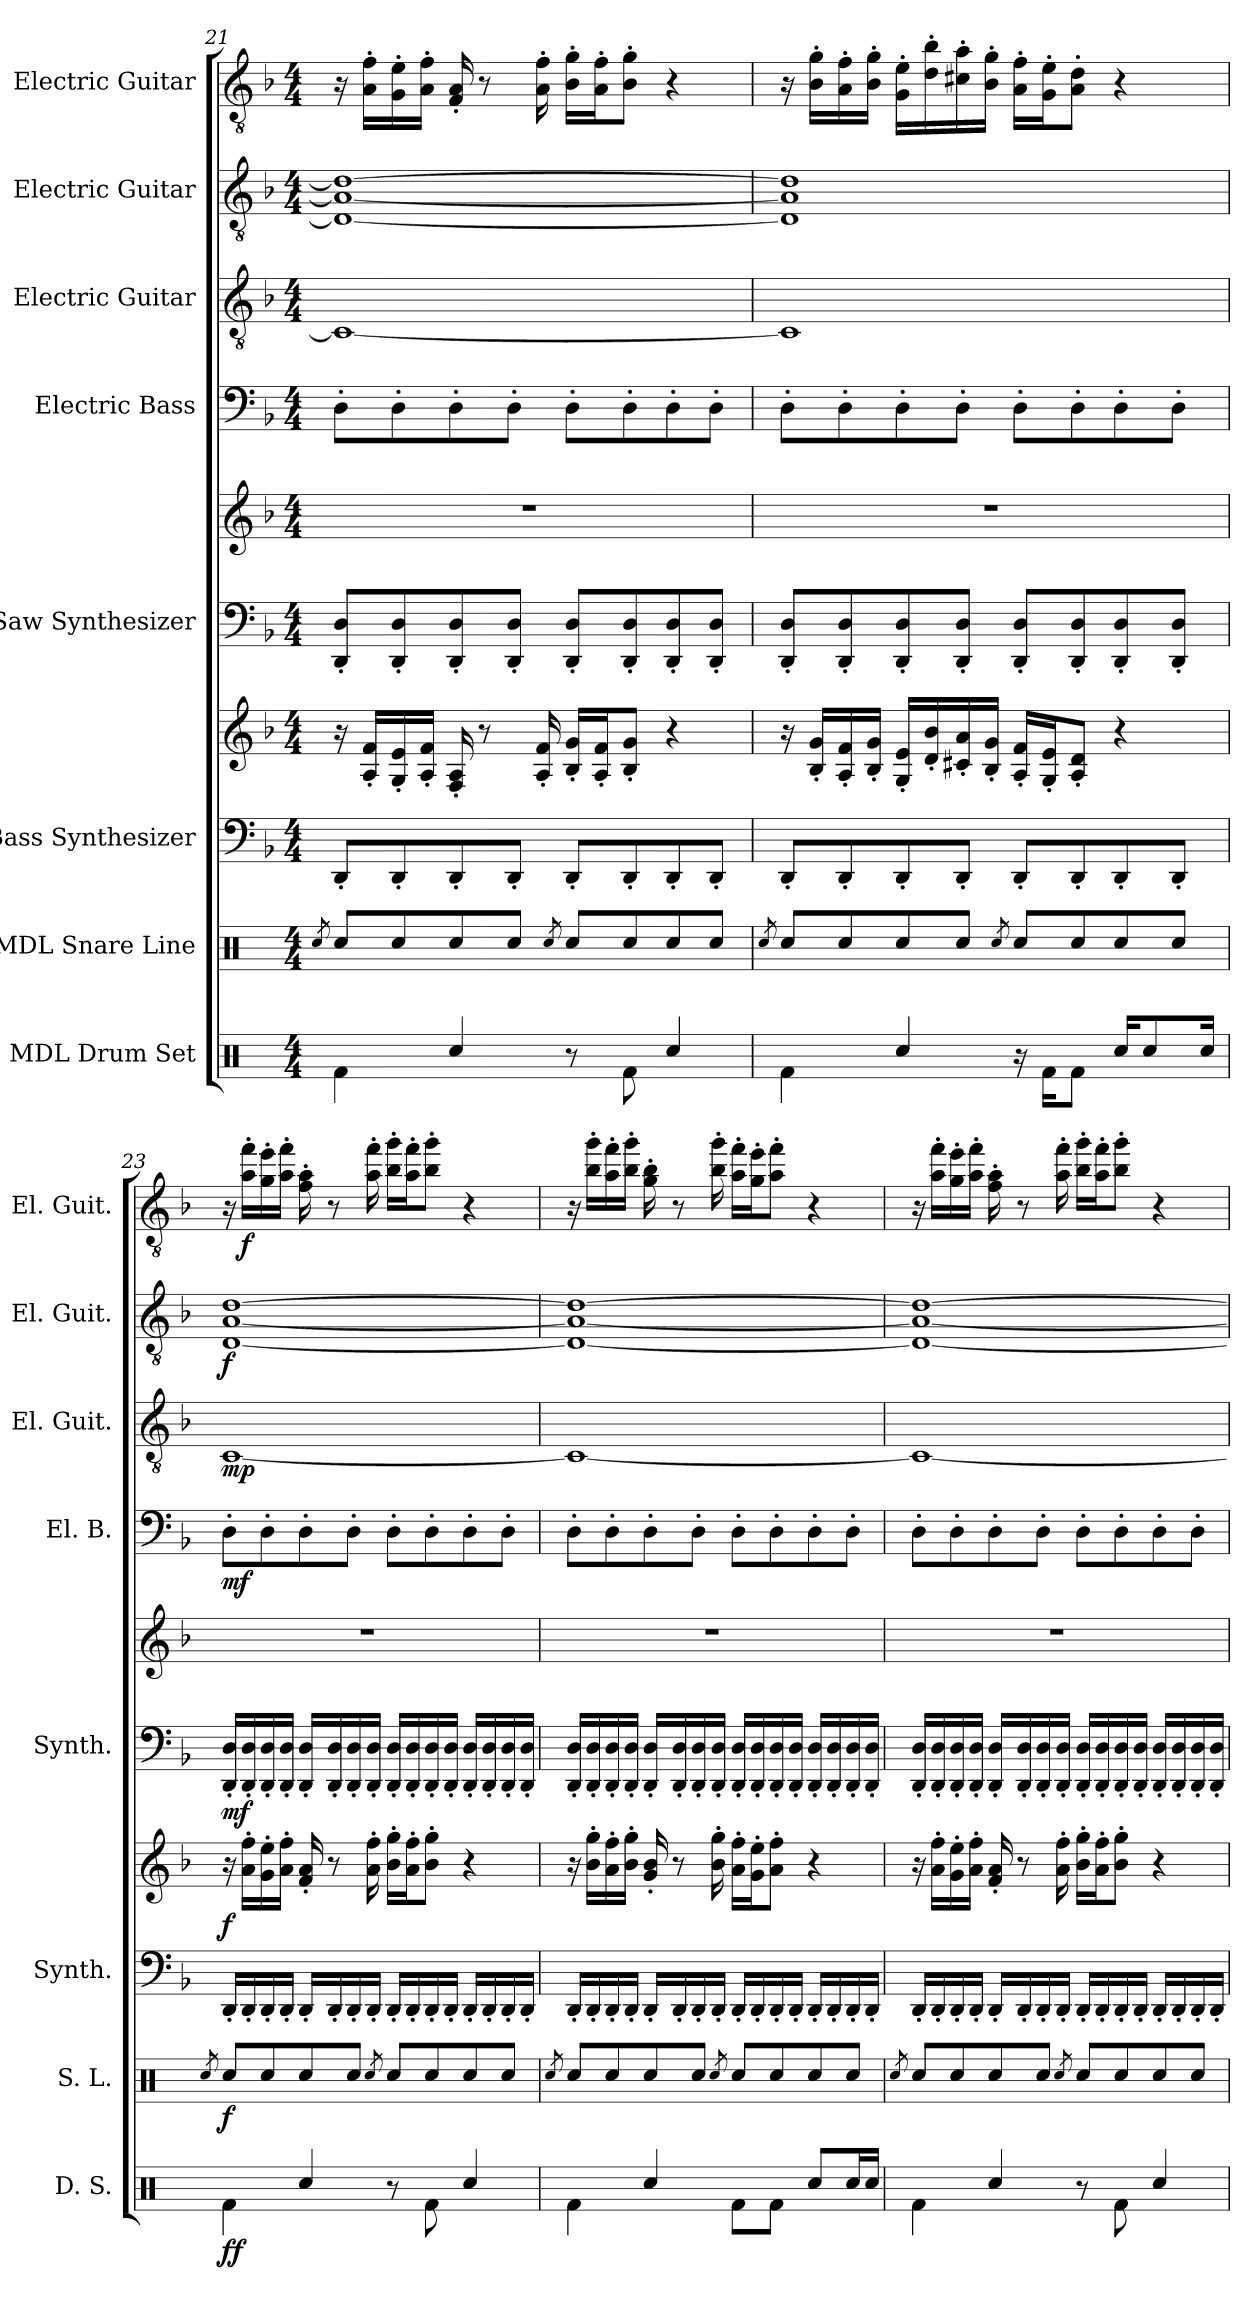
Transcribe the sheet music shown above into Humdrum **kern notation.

**kern	**dynam	**kern	**dynam	**kern	**kern	**dynam	**kern	**kern	**dynam	**kern	**dynam	**kern	**dynam	**kern	**dynam	**kern	**dynam
*part8	*part8	*part7	*part7	*part6	*part6	*part6	*part5	*part5	*part5	*part4	*part4	*part3	*part3	*part2	*part2	*part1	*part1
*staff10	*staff10	*staff9	*staff9	*staff8	*staff7	*staff7/8	*staff6	*staff5	*staff5/6	*staff4	*staff4	*staff3	*staff3	*staff2	*staff2	*staff1	*staff1
*I"MDL Drum Set	*	*I"MDL Snare Line	*	*I"Bass Synthesizer	*	*	*I"Saw Synthesizer	*	*	*I"Electric Bass	*	*I"Electric Guitar	*	*I"Electric Guitar	*	*I"Electric Guitar	*
*I'D. S.	*	*I'S. L.	*	*I'Synth.	*	*	*I'Synth.	*	*	*I'El. B.	*	*I'El. Guit.	*	*I'El. Guit.	*	*I'El. Guit.	*
*clefX	*	*clefX	*	*clefF4	*clefG2	*	*clefF4	*clefG2	*	*clefF4	*	*clefGv2	*	*clefGv2	*	*clefGv2	*
*	*	*	*	*	*	*	*	*	*	*ITrd7c12	*	*	*	*	*	*	*
*k[]	*	*k[]	*	*k[b-]	*k[b-]	*	*k[b-]	*k[b-]	*	*k[b-]	*	*k[b-]	*	*k[b-]	*	*k[b-]	*
*M4/4	*	*M4/4	*	*M4/4	*M4/4	*	*M4/4	*M4/4	*	*M4/4	*	*M4/4	*	*M4/4	*	*M4/4	*
=21	=21	=21	=21	=21	=21	=21	=21	=21	=21	=21	=21	=21	=21	=21	=21	=21	=21
.	.	8qRcc/	.	.	.	.	.	.	.	.	.	.	.	.	.	.	.
4Rf\	.	8Rcc/L	.	8DD'/L	16r	.	8DD/' 8D/'L	1r	.	8DD'\L	.	1C_	.	1D_ 1A_ 1d_	.	16r	.
.	.	.	.	.	16A/' 16f/'LL	.	.	.	.	.	.	.	.	.	.	16A\' 16f\'LL	.
.	.	8Rcc/	.	8DD'/	16G/' 16e/'	.	8DD/' 8D/'	.	.	8DD'\	.	.	.	.	.	16G\' 16e\'	.
.	.	.	.	.	16A/' 16f/'JJ	.	.	.	.	.	.	.	.	.	.	16A\' 16f\'JJ	.
4Rcc/	.	8Rcc/	.	8DD'/	16F/' 16A/'	.	8DD/' 8D/'	.	.	8DD'\	.	.	.	.	.	16F/' 16A/'	.
.	.	.	.	.	8r	.	.	.	.	.	.	.	.	.	.	8r	.
.	.	8Rcc/J	.	8DD'/J	.	.	8DD/' 8D/'J	.	.	8DD'\J	.	.	.	.	.	.	.
.	.	.	.	.	16A/' 16f/'	.	.	.	.	.	.	.	.	.	.	16A\' 16f\'	.
.	.	8qRcc/	.	.	.	.	.	.	.	.	.	.	.	.	.	.	.
8r	.	8Rcc/L	.	8DD'/L	16B-/' 16g/'LL	.	8DD/' 8D/'L	.	.	8DD'\L	.	.	.	.	.	16B-\' 16g\'LL	.
.	.	.	.	.	16A/' 16f/'J	.	.	.	.	.	.	.	.	.	.	16A\' 16f\'J	.
8Rf\	.	8Rcc/	.	8DD'/	8B-/' 8g/'J	.	8DD/' 8D/'	.	.	8DD'\	.	.	.	.	.	8B-\' 8g\'J	.
4Rcc/	.	8Rcc/	.	8DD'/	4r	.	8DD/' 8D/'	.	.	8DD'\	.	.	.	.	.	4r	.
.	.	8Rcc/J	.	8DD'/J	.	.	8DD/' 8D/'J	.	.	8DD'\J	.	.	.	.	.	.	.
!!LO:PB:g=z
=22	=22	=22	=22	=22	=22	=22	=22	=22	=22	=22	=22	=22	=22	=22	=22	=22	=22
.	.	8qRcc/	.	.	.	.	.	.	.	.	.	.	.	.	.	.	.
4Rf\	.	8Rcc/L	.	8DD'/L	16r	.	8DD/' 8D/'L	1r	.	8DD'\L	.	1C]	.	1D] 1A] 1d]	.	16r	.
.	.	.	.	.	16B-/' 16g/'LL	.	.	.	.	.	.	.	.	.	.	16B-\' 16g\'LL	.
.	.	8Rcc/	.	8DD'/	16A/' 16f/'	.	8DD/' 8D/'	.	.	8DD'\	.	.	.	.	.	16A\' 16f\'	.
.	.	.	.	.	16B-/' 16g/'JJ	.	.	.	.	.	.	.	.	.	.	16B-\' 16g\'JJ	.
4Rcc/	.	8Rcc/	.	8DD'/	16G/' 16e/'LL	.	8DD/' 8D/'	.	.	8DD'\	.	.	.	.	.	16G\' 16e\'LL	.
.	.	.	.	.	16d/' 16b-/'	.	.	.	.	.	.	.	.	.	.	16d\' 16b-\'	.
.	.	8Rcc/J	.	8DD'/J	16c#X/' 16a/'	.	8DD/' 8D/'J	.	.	8DD'\J	.	.	.	.	.	16c#X\' 16a\'	.
.	.	.	.	.	16B-/' 16g/'JJ	.	.	.	.	.	.	.	.	.	.	16B-\' 16g\'JJ	.
.	.	8qRcc/	.	.	.	.	.	.	.	.	.	.	.	.	.	.	.
16r	.	8Rcc/L	.	8DD'/L	16A/' 16f/'LL	.	8DD/' 8D/'L	.	.	8DD'\L	.	.	.	.	.	16A\' 16f\'LL	.
16Rf\KL	.	.	.	.	16G/' 16e/'J	.	.	.	.	.	.	.	.	.	.	16G\' 16e\'J	.
8Rf\J	.	8Rcc/	.	8DD'/	8A/' 8d/'J	.	8DD/' 8D/'	.	.	8DD'\	.	.	.	.	.	8A\' 8d\'J	.
16Rcc/KL	.	8Rcc/	.	8DD'/	4r	.	8DD/' 8D/'	.	.	8DD'\	.	.	.	.	.	4r	.
8Rcc/	.	.	.	.	.	.	.	.	.	.	.	.	.	.	.	.	.
.	.	8Rcc/J	.	8DD'/J	.	.	8DD/' 8D/'J	.	.	8DD'\J	.	.	.	.	.	.	.
16Rcc/Jk	.	.	.	.	.	.	.	.	.	.	.	.	.	.	.	.	.
=23	=23	=23	=23	=23	=23	=23	=23	=23	=23	=23	=23	=23	=23	=23	=23	=23	=23
.	.	8qRcc/	.	.	.	.	.	.	.	.	.	.	.	.	.	.	.
!	!LO:DY:b	!	!LO:DY:b	!	!	!LO:DY:b	!	!	!LO:DY:b=2	!	!LO:DY:b	!	!LO:DY:b	!	!LO:DY:b	!	!
4Rf\	ff	8Rcc/L	f	16DD'/LL	16r	f	16DD/' 16D/'LL	1r	mf	8DD'\L	mf	[1C	mp	[1D [1A [1d	f	16r	.
!	!	!	!	!	!	!	!	!	!	!	!	!	!	!	!	!	!LO:DY:b
.	.	.	.	16DD'/	16a\' 16ff\'LL	.	16DD/' 16D/'	.	.	.	.	.	.	.	.	16a\' 16ff\'LL	f
.	.	8Rcc/	.	16DD'/	16g\' 16ee\'	.	16DD/' 16D/'	.	.	8DD'\	.	.	.	.	.	16g\' 16ee\'	.
.	.	.	.	16DD'/JJ	16a\' 16ff\'JJ	.	16DD/' 16D/'JJ	.	.	.	.	.	.	.	.	16a\' 16ff\'JJ	.
4Rcc/	.	8Rcc/	.	16DD'/LL	16f/' 16a/'	.	16DD/' 16D/'LL	.	.	8DD'\	.	.	.	.	.	16f\' 16a\'	.
.	.	.	.	16DD'/	8r	.	16DD/' 16D/'	.	.	.	.	.	.	.	.	8r	.
.	.	8Rcc/J	.	16DD'/	.	.	16DD/' 16D/'	.	.	8DD'\J	.	.	.	.	.	.	.
.	.	.	.	16DD'/JJ	16a\' 16ff\'	.	16DD/' 16D/'JJ	.	.	.	.	.	.	.	.	16a\' 16ff\'	.
.	.	8qRcc/	.	.	.	.	.	.	.	.	.	.	.	.	.	.	.
8r	.	8Rcc/L	.	16DD'/LL	16b-\' 16gg\'LL	.	16DD/' 16D/'LL	.	.	8DD'\L	.	.	.	.	.	16b-\' 16gg\'LL	.
.	.	.	.	16DD'/	16a\' 16ff\'J	.	16DD/' 16D/'	.	.	.	.	.	.	.	.	16a\' 16ff\'J	.
8Rf\	.	8Rcc/	.	16DD'/	8b-\' 8gg\'J	.	16DD/' 16D/'	.	.	8DD'\	.	.	.	.	.	8b-\' 8gg\'J	.
.	.	.	.	16DD'/JJ	.	.	16DD/' 16D/'JJ	.	.	.	.	.	.	.	.	.	.
4Rcc/	.	8Rcc/	.	16DD'/LL	4r	.	16DD/' 16D/'LL	.	.	8DD'\	.	.	.	.	.	4r	.
.	.	.	.	16DD'/	.	.	16DD/' 16D/'	.	.	.	.	.	.	.	.	.	.
.	.	8Rcc/J	.	16DD'/	.	.	16DD/' 16D/'	.	.	8DD'\J	.	.	.	.	.	.	.
.	.	.	.	16DD'/JJ	.	.	16DD/' 16D/'JJ	.	.	.	.	.	.	.	.	.	.
!!LO:PB:g=z
=24	=24	=24	=24	=24	=24	=24	=24	=24	=24	=24	=24	=24	=24	=24	=24	=24	=24
.	.	8qRcc/	.	.	.	.	.	.	.	.	.	.	.	.	.	.	.
4Rf\	.	8Rcc/L	.	16DD'/LL	16r	.	16DD/' 16D/'LL	1r	.	8DD'\L	.	1C_	.	1D_ 1A_ 1d_	.	16r	.
.	.	.	.	16DD'/	16b-\' 16gg\'LL	.	16DD/' 16D/'	.	.	.	.	.	.	.	.	16b-\' 16gg\'LL	.
.	.	8Rcc/	.	16DD'/	16a\' 16ff\'	.	16DD/' 16D/'	.	.	8DD'\	.	.	.	.	.	16a\' 16ff\'	.
.	.	.	.	16DD'/JJ	16b-\' 16gg\'JJ	.	16DD/' 16D/'JJ	.	.	.	.	.	.	.	.	16b-\' 16gg\'JJ	.
4Rcc/	.	8Rcc/	.	16DD'/LL	16g/' 16b-/'	.	16DD/' 16D/'LL	.	.	8DD'\	.	.	.	.	.	16g\' 16b-\'	.
.	.	.	.	16DD'/	8r	.	16DD/' 16D/'	.	.	.	.	.	.	.	.	8r	.
.	.	8Rcc/J	.	16DD'/	.	.	16DD/' 16D/'	.	.	8DD'\J	.	.	.	.	.	.	.
.	.	.	.	16DD'/JJ	16b-\' 16gg\'	.	16DD/' 16D/'JJ	.	.	.	.	.	.	.	.	16b-\' 16gg\'	.
.	.	8qRcc/	.	.	.	.	.	.	.	.	.	.	.	.	.	.	.
8Rf\L	.	8Rcc/L	.	16DD'/LL	16a\' 16ff\'LL	.	16DD/' 16D/'LL	.	.	8DD'\L	.	.	.	.	.	16a\' 16ff\'LL	.
.	.	.	.	16DD'/	16g\' 16ee\'J	.	16DD/' 16D/'	.	.	.	.	.	.	.	.	16g\' 16ee\'J	.
8Rf\J	.	8Rcc/	.	16DD'/	8a\' 8ff\'J	.	16DD/' 16D/'	.	.	8DD'\	.	.	.	.	.	8a\' 8ff\'J	.
.	.	.	.	16DD'/JJ	.	.	16DD/' 16D/'JJ	.	.	.	.	.	.	.	.	.	.
8Rcc/L	.	8Rcc/	.	16DD'/LL	4r	.	16DD/' 16D/'LL	.	.	8DD'\	.	.	.	.	.	4r	.
.	.	.	.	16DD'/	.	.	16DD/' 16D/'	.	.	.	.	.	.	.	.	.	.
16Rcc/L	.	8Rcc/J	.	16DD'/	.	.	16DD/' 16D/'	.	.	8DD'\J	.	.	.	.	.	.	.
16Rcc/JJ	.	.	.	16DD'/JJ	.	.	16DD/' 16D/'JJ	.	.	.	.	.	.	.	.	.	.
!!LO:PB:g=z
=25	=25	=25	=25	=25	=25	=25	=25	=25	=25	=25	=25	=25	=25	=25	=25	=25	=25
.	.	8qRcc/	.	.	.	.	.	.	.	.	.	.	.	.	.	.	.
4Rf\	.	8Rcc/L	.	16DD'/LL	16r	.	16DD/' 16D/'LL	1r	.	8DD'\L	.	1C_	.	1D_ 1A_ 1d_	.	16r	.
.	.	.	.	16DD'/	16a\' 16ff\'LL	.	16DD/' 16D/'	.	.	.	.	.	.	.	.	16a\' 16ff\'LL	.
.	.	8Rcc/	.	16DD'/	16g\' 16ee\'	.	16DD/' 16D/'	.	.	8DD'\	.	.	.	.	.	16g\' 16ee\'	.
.	.	.	.	16DD'/JJ	16a\' 16ff\'JJ	.	16DD/' 16D/'JJ	.	.	.	.	.	.	.	.	16a\' 16ff\'JJ	.
4Rcc/	.	8Rcc/	.	16DD'/LL	16f/' 16a/'	.	16DD/' 16D/'LL	.	.	8DD'\	.	.	.	.	.	16f\' 16a\'	.
.	.	.	.	16DD'/	8r	.	16DD/' 16D/'	.	.	.	.	.	.	.	.	8r	.
.	.	8Rcc/J	.	16DD'/	.	.	16DD/' 16D/'	.	.	8DD'\J	.	.	.	.	.	.	.
.	.	.	.	16DD'/JJ	16a\' 16ff\'	.	16DD/' 16D/'JJ	.	.	.	.	.	.	.	.	16a\' 16ff\'	.
.	.	8qRcc/	.	.	.	.	.	.	.	.	.	.	.	.	.	.	.
8r	.	8Rcc/L	.	16DD'/LL	16b-\' 16gg\'LL	.	16DD/' 16D/'LL	.	.	8DD'\L	.	.	.	.	.	16b-\' 16gg\'LL	.
.	.	.	.	16DD'/	16a\' 16ff\'J	.	16DD/' 16D/'	.	.	.	.	.	.	.	.	16a\' 16ff\'J	.
8Rf\	.	8Rcc/	.	16DD'/	8b-\' 8gg\'J	.	16DD/' 16D/'	.	.	8DD'\	.	.	.	.	.	8b-\' 8gg\'J	.
.	.	.	.	16DD'/JJ	.	.	16DD/' 16D/'JJ	.	.	.	.	.	.	.	.	.	.
4Rcc/	.	8Rcc/	.	16DD'/LL	4r	.	16DD/' 16D/'LL	.	.	8DD'\	.	.	.	.	.	4r	.
.	.	.	.	16DD'/	.	.	16DD/' 16D/'	.	.	.	.	.	.	.	.	.	.
.	.	8Rcc/J	.	16DD'/	.	.	16DD/' 16D/'	.	.	8DD'\J	.	.	.	.	.	.	.
.	.	.	.	16DD'/JJ	.	.	16DD/' 16D/'JJ	.	.	.	.	.	.	.	.	.	.
=	=	=	=	=	=	=	=	=	=	=	=	=	=	=	=	=	=
*-	*-	*-	*-	*-	*-	*-	*-	*-	*-	*-	*-	*-	*-	*-	*-	*-	*-
